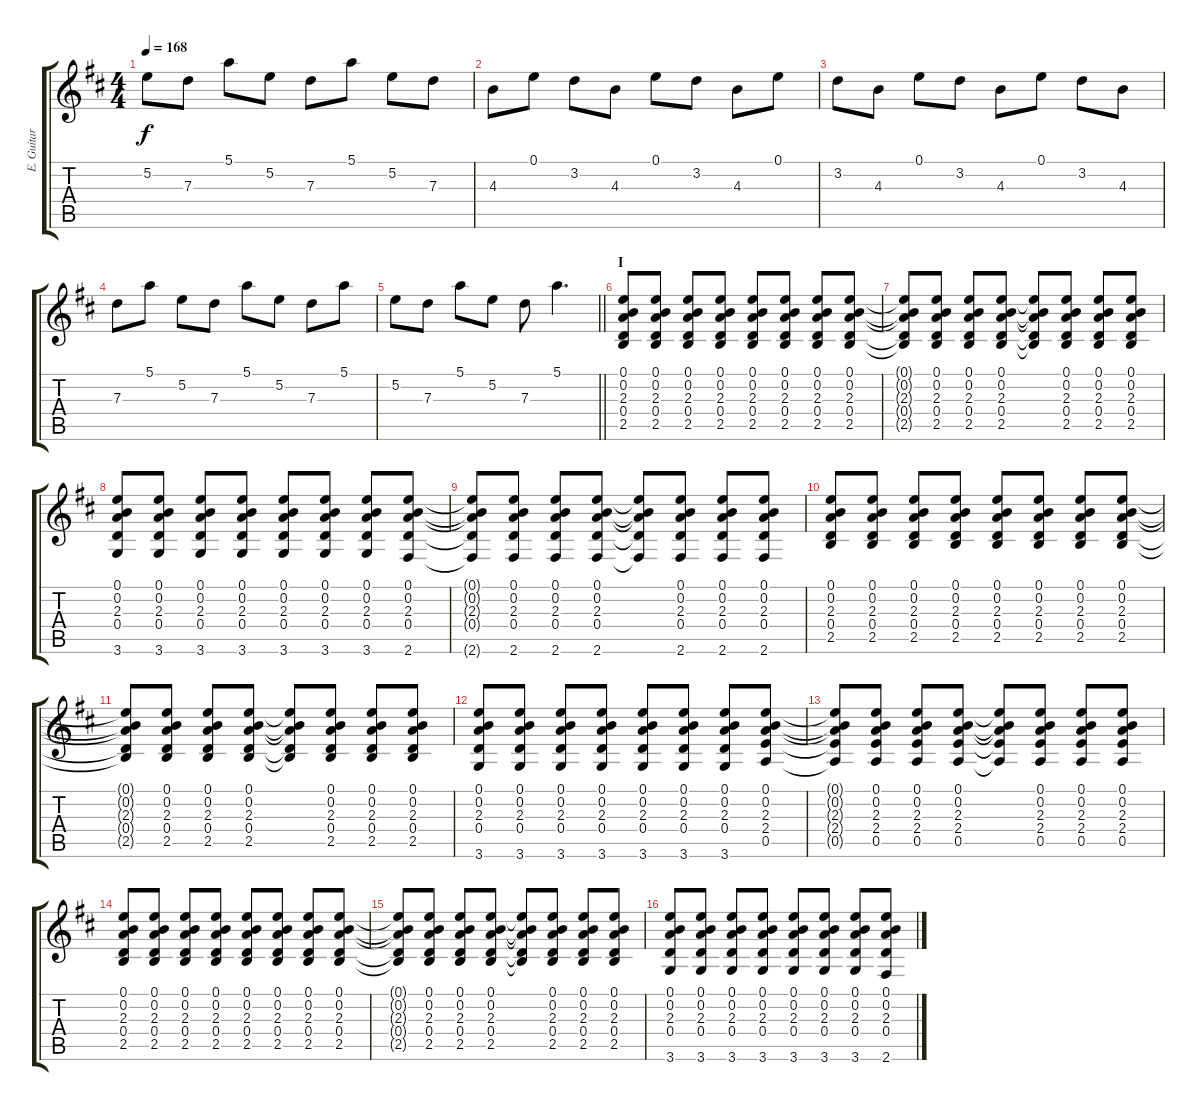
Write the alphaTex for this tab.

\track ("E. Guitar II (Hiroto)" "E. Guitar ") {instrument overdrivenguitar}
\staff {score tabs}
\tuning (E4 B3 G3 D3 A2 E2) {hide}
\ts (4 4)
\tempo 168
\clef g2
\ks d
5.2.8{dy f} 7.3.8 5.1.8 5.2.8 7.3.8 5.1.8 5.2.8 7.3.8 |
4.3.8 0.1.8 3.2.8 4.3.8 0.1.8 3.2.8 4.3.8 0.1.8 |
3.2.8 4.3.8 0.1.8 3.2.8 4.3.8 0.1.8 3.2.8 4.3.8 |
7.3.8 5.1.8 5.2.8 7.3.8 5.1.8 5.2.8 7.3.8 5.1.8 |
\barLineRight lightlight
5.2.8 7.3.8 5.1.8 5.2.8 7.3.8 5.1.4{d} |
\section ("" "I")
(0.1 0.2 2.3 0.4 2.5).8 (0.1 0.2 2.3 0.4 2.5).8 (0.1 0.2 2.3 0.4 2.5).8 (0.1 0.2 2.3 0.4 2.5).8 (0.1 0.2 2.3 0.4 2.5).8 (0.1 0.2 2.3 0.4 2.5).8 (0.1 0.2 2.3 0.4 2.5).8 (0.1 0.2 2.3 0.4 2.5).8 |
(0.1{t} 0.2{t} 2.3{t} 0.4{t} 2.5{t}).8 (0.1 0.2 2.3 0.4 2.5).8 (0.1 0.2 2.3 0.4 2.5).8 (0.1 0.2 2.3 0.4 2.5).8 (0.1{t} 0.2{t} 2.3{t} 0.4{t} 2.5{t}).8 (0.1 0.2 2.3 0.4 2.5).8 (0.1 0.2 2.3 0.4 2.5).8 (0.1 0.2 2.3 0.4 2.5).8 |
(0.1 0.2 2.3 0.4 3.6).8 (0.1 0.2 2.3 0.4 3.6).8 (0.1 0.2 2.3 0.4 3.6).8 (0.1 0.2 2.3 0.4 3.6).8 (0.1 0.2 2.3 0.4 3.6).8 (0.1 0.2 2.3 0.4 3.6).8 (0.1 0.2 2.3 0.4 3.6).8 (0.1 0.2 2.3 0.4 2.6).8 |
(0.1{t} 0.2{t} 2.3{t} 0.4{t} 2.6{t}).8 (0.1 0.2 2.3 0.4 2.6).8 (0.1 0.2 2.3 0.4 2.6).8 (0.1 0.2 2.3 0.4 2.6).8 (0.1{t} 0.2{t} 2.3{t} 0.4{t} 2.6{t}).8 (0.1 0.2 2.3 0.4 2.6).8 (0.1 0.2 2.3 0.4 2.6).8 (0.1 0.2 2.3 0.4 2.6).8 |
(0.1 0.2 2.3 0.4 2.5).8 (0.1 0.2 2.3 0.4 2.5).8 (0.1 0.2 2.3 0.4 2.5).8 (0.1 0.2 2.3 0.4 2.5).8 (0.1 0.2 2.3 0.4 2.5).8 (0.1 0.2 2.3 0.4 2.5).8 (0.1 0.2 2.3 0.4 2.5).8 (0.1 0.2 2.3 0.4 2.5).8 |
(0.1{t} 0.2{t} 2.3{t} 0.4{t} 2.5{t}).8 (0.1 0.2 2.3 0.4 2.5).8 (0.1 0.2 2.3 0.4 2.5).8 (0.1 0.2 2.3 0.4 2.5).8 (0.1{t} 0.2{t} 2.3{t} 0.4{t} 2.5{t}).8 (0.1 0.2 2.3 0.4 2.5).8 (0.1 0.2 2.3 0.4 2.5).8 (0.1 0.2 2.3 0.4 2.5).8 |
(0.1 0.2 2.3 0.4 3.6).8 (0.1 0.2 2.3 0.4 3.6).8 (0.1 0.2 2.3 0.4 3.6).8 (0.1 0.2 2.3 0.4 3.6).8 (0.1 0.2 2.3 0.4 3.6).8 (0.1 0.2 2.3 0.4 3.6).8 (0.1 0.2 2.3 0.4 3.6).8 (0.1 0.2 2.3 2.4 0.5).8 |
(0.1{t} 0.2{t} 2.3{t} 2.4{t} 0.5{t}).8 (0.1 0.2 2.3 2.4 0.5).8 (0.1 0.2 2.3 2.4 0.5).8 (0.1 0.2 2.3 2.4 0.5).8 (0.1{t} 0.2{t} 2.3{t} 2.4{t} 0.5{t}).8 (0.1 0.2 2.3 2.4 0.5).8 (0.1 0.2 2.3 2.4 0.5).8 (0.1 0.2 2.3 2.4 0.5).8 |
(0.1 0.2 2.3 0.4 2.5).8 (0.1 0.2 2.3 0.4 2.5).8 (0.1 0.2 2.3 0.4 2.5).8 (0.1 0.2 2.3 0.4 2.5).8 (0.1 0.2 2.3 0.4 2.5).8 (0.1 0.2 2.3 0.4 2.5).8 (0.1 0.2 2.3 0.4 2.5).8 (0.1 0.2 2.3 0.4 2.5).8 |
(0.1{t} 0.2{t} 2.3{t} 0.4{t} 2.5{t}).8 (0.1 0.2 2.3 0.4 2.5).8 (0.1 0.2 2.3 0.4 2.5).8 (0.1 0.2 2.3 0.4 2.5).8 (0.1{t} 0.2{t} 2.3{t} 0.4{t} 2.5{t}).8 (0.1 0.2 2.3 0.4 2.5).8 (0.1 0.2 2.3 0.4 2.5).8 (0.1 0.2 2.3 0.4 2.5).8 |
(0.1 0.2 2.3 0.4 3.6).8 (0.1 0.2 2.3 0.4 3.6).8 (0.1 0.2 2.3 0.4 3.6).8 (0.1 0.2 2.3 0.4 3.6).8 (0.1 0.2 2.3 0.4 3.6).8 (0.1 0.2 2.3 0.4 3.6).8 (0.1 0.2 2.3 0.4 3.6).8 (0.1 0.2 2.3 0.4 2.6).8
